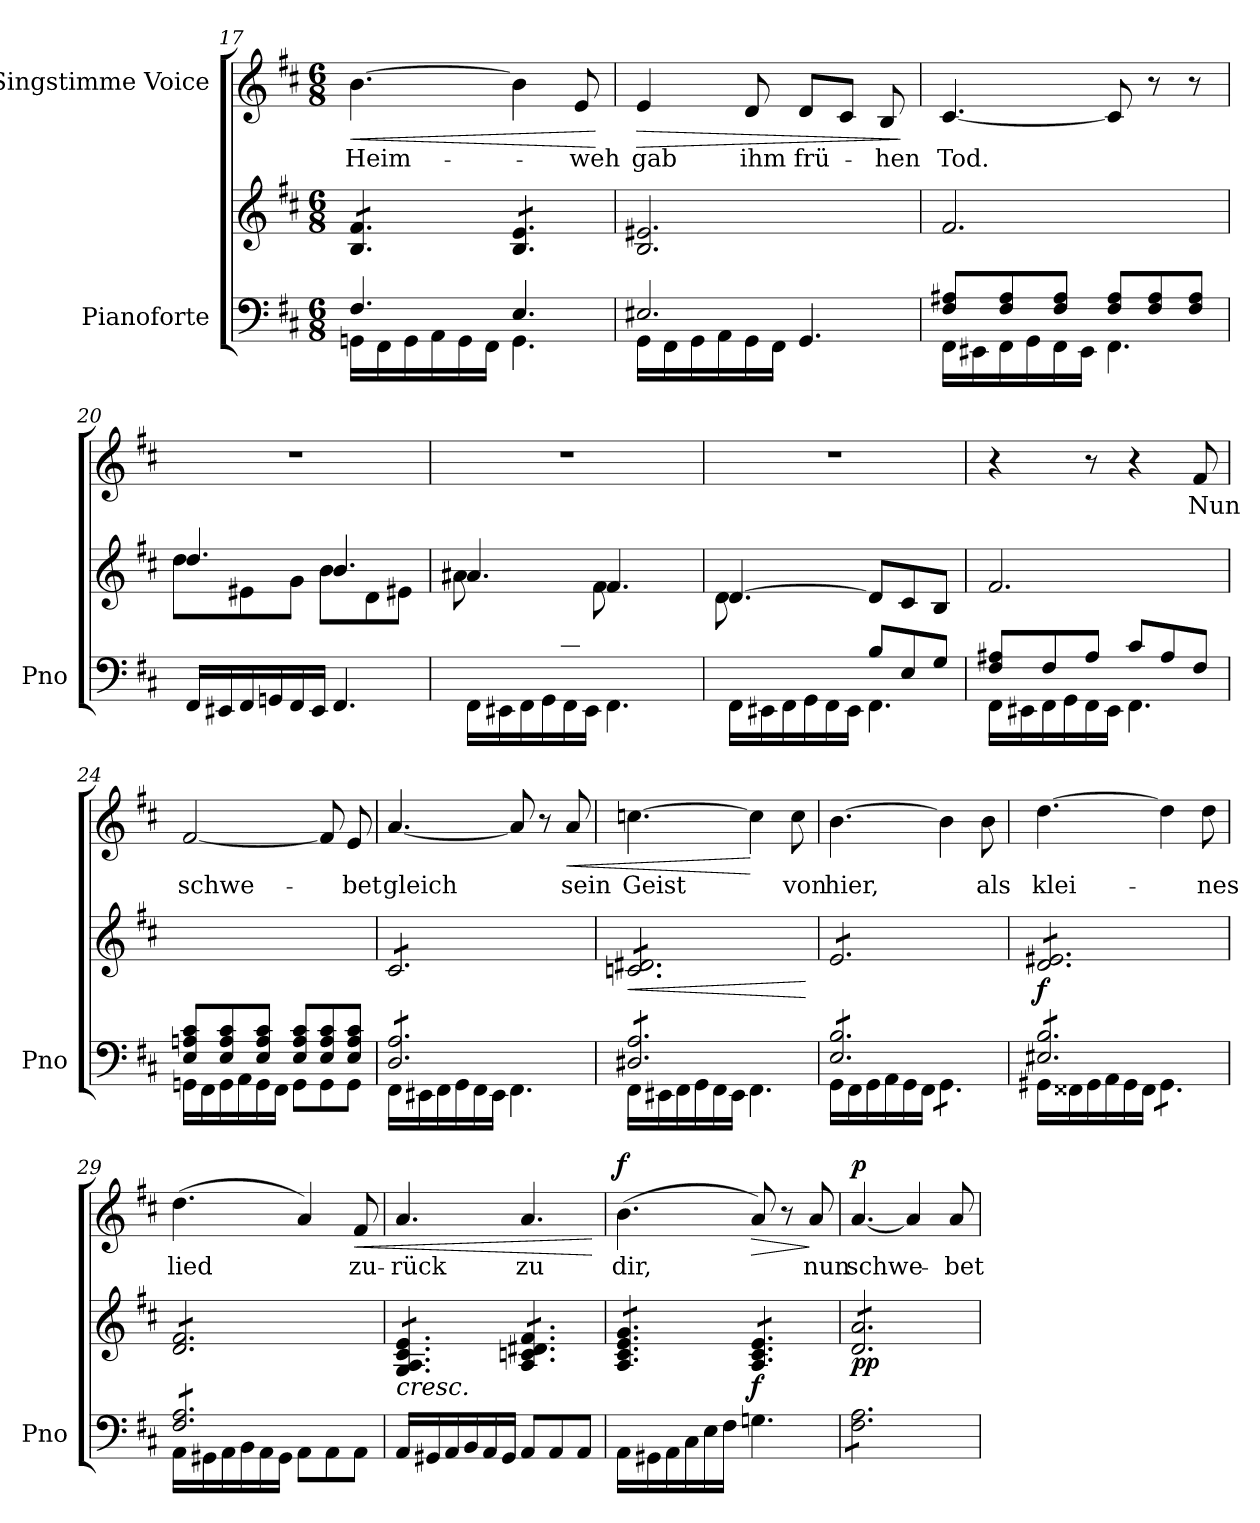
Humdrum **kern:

**kern	**kern	**dynam	**kern	**text	**dynam
*part2	*part2	*part2	*part1	*part1	*part1
*staff3	*staff2	*staff2/3	*staff1	*staff1	*staff1
*I"Pianoforte	*	*	*I"Singstimme Voice	*	*
*I'Pno	*	*	*	*	*
*clefF4	*clefG2	*	*clefG2	*	*
*k[f#c#]	*k[f#c#]	*	*k[f#c#]	*	*
*M6/8	*M6/8	*	*M6/8	*	*
=17	=17	=17	=17	=17	=17
*^	*	*	*	*	*
!	!	!	!	!	!LO:LY:b	!LO:HP:b
*	*	*tremolo	*	*	*	*
4.F#/	16GGn\LL	8B/ 8f#/L	.	[4.b\	Heim-	<
.	16FF#\	.	.	.	.	.
.	16GG\	8B/ 8f#/	.	.	.	.
.	16AA\	.	.	.	.	.
.	16GG\	8B/ 8f#/J	.	.	.	.
.	16FF#\JJ	.	.	.	.	.
4.E/	4.GG\	8B/ 8e/L	.	4b\]	.	.
.	.	8B/ 8e/	.	.	.	.
!	!	!	!	!	!LO:LY:b	!
.	.	8B/ 8e/J	.	8e/	-weh	.
*	*	*Xtremolo	*	*	*	*
*v	*v	*	*	*	*	*
.	.	.	.	.	[
=18	=18	=18	=18	=18	=18
*^	*	*	*	*	*
!	!	!	!	!	!LO:LY:b	!LO:HP:b
2.E#X/	16GG\LL	2.B/ 2.e#X/	.	4e/	gab	>
.	16FF#\	.	.	.	.	.
.	16GG\	.	.	.	.	.
.	16AA\	.	.	.	.	.
!	!	!	!	!	!LO:LY:b	!
.	16GG\	.	.	8d/	ihm	.
.	16FF#\JJ	.	.	.	.	.
!	!	!	!	!	!LO:LY:b	!
.	4.GG/	.	.	8d/L	frü-	.
.	.	.	.	8c#/J	.	.
!	!	!	!	!	!LO:LY:b	!
.	.	.	.	8B/	-hen	.
*v	*v	*	*	*	*	*
.	.	.	.	.	]
=19	=19	=19	=19	=19	=19
*^	*	*	*	*	*
!	!	!	!	!	!LO:LY:b	!
8F#/ 8A#X/L	16FF#\LL	2.f#/	.	[4.c#/	Tod.	.
.	16EE#X\	.	.	.	.	.
8F#/ 8A#/	16FF#\	.	.	.	.	.
.	16GG\	.	.	.	.	.
8F#/ 8A#/J	16FF#\	.	.	.	.	.
.	16EE#\JJ	.	.	.	.	.
8F#/ 8A#/L	4.FF#\	.	.	8c#/]	.	.
8F#/ 8A#/	.	.	.	8r	.	.
8F#/ 8A#/J	.	.	.	8r	.	.
*v	*v	*	*	*	*	*
!!LO:PB:g=z
=20	=20	=20	=20	=20	=20
*	*^	*	*	*	*
16FF#/LL	4.dd/	8dd\L	.	2.r	.	.
16EE#X/	.	.	.	.	.	.
16FF#/	.	8e#X\	.	.	.	.
16GGn/	.	.	.	.	.	.
16FF#/	.	8g\J	.	.	.	.
16EE#/JJ	.	.	.	.	.	.
4.FF#/	4.b/	8b\L	.	.	.	.
.	.	8d\	.	.	.	.
.	.	8e#X\J	.	.	.	.
=21	=21	=21	=21	=21	=21	=21
*^	*	*	*	*	*	*
8ryy	16FF#\LL	4.a#X/	8a#\L	.	2.r	.	.
.	16EE#X\	.	.	.	.	.	.
8A#X/	16FF#\	.	4ryy	.	.	.	.
.	16GG\	.	.	.	.	.	.
8c#/J	16FF#\	.	.	.	.	.	.
.	16EE#\JJ	.	.	.	.	.	.
8ryy	4.FF#\	4.f#/	8f#\L	.	.	.	.
8F#/	.	.	4ryy	.	.	.	.
8A#X/J	.	.	.	.	.	.	.
=22	=22	=22	=22	=22	=22	=22	=22
8ryy	16FF#\LL	[4.d/	8d\L	.	2.r	.	.
.	16EE#X\	.	.	.	.	.	.
8E#X/	16FF#\	.	2ryy	.	.	.	.
.	16GG\	.	.	.	.	.	.
8G/J	16FF#\	.	.	.	.	.	.
.	16EE#\JJ	.	.	.	.	.	.
8B/L	4.FF#\	8d/L]	.	.	.	.	.
8E#/	.	8c#/	.	.	.	.	.
8G/J	.	8B/J	8ryy	.	.	.	.
*	*	*v	*v	*	*	*	*
=23	=23	=23	=23	=23	=23	=23
8F#/ 8A#X/L	16FF#\LL	2.f#/	.	4r	.	.
.	16EE#X\	.	.	.	.	.
8F#/	16FF#\	.	.	.	.	.
.	16GG\	.	.	.	.	.
8A#/J	16FF#\	.	.	8r	.	.
.	16EE#\JJ	.	.	.	.	.
8c#/L	4.FF#\	.	.	4r	.	.
8A#/	.	.	.	.	.	.
!	!	!	!	!	!LO:LY:b	!
8F#/J	.	.	.	8f#/	Nun	.
=24	=24	=24	=24	=24	=24	=24
!	!	!	!	!	!LO:LY:b	!
8E/ 8An/ 8c#/L	16GGn\LL	2.ryy	.	[2f#/	schwe-	.
.	16FF#\	.	.	.	.	.
8E/ 8A/ 8c#/	16GG\	.	.	.	.	.
.	16AA\	.	.	.	.	.
8E/ 8A/ 8c#/J	16GG\	.	.	.	.	.
.	16FF#\JJ	.	.	.	.	.
8E/ 8A/ 8c#/L	8GG\L	.	.	.	.	.
8E/ 8A/ 8c#/	8GG\	.	.	8f#/]	.	.
!	!	!	!	!	!LO:LY:b	!
8E/ 8A/ 8c#/J	8GG\J	.	.	8e/	-bet	.
!!LO:LB:g=z
=25	=25	=25	=25	=25	=25	=25
!	!	!	!	!	!LO:LY:b	!
*tremolo	*	*	*	*	*	*
*	*	*tremolo	*	*	*	*
8D/ 8A/L	16FF#\LL	8c#/L	.	[4.a/	gleich	.
.	16EE#X\	.	.	.	.	.
8D/ 8A/	16FF#\	8c#/	.	.	.	.
.	16GG\	.	.	.	.	.
8D/ 8A/	16FF#\	8c#/	.	.	.	.
.	16EE#\JJ	.	.	.	.	.
8D/ 8A/	4.FF#\	8c#/	.	8a/]	.	.
8D/ 8A/	.	8c#/	.	8r	.	.
!	!	!	!	!	!LO:LY:b	!LO:HP:b
8D/ 8A/J	.	8c#/J	.	8a/	sein	<
=26	=26	=26	=26	=26	=26	=26
!	!	!	!LO:HP:b	!	!LO:LY:b	!
8D#X/ 8A/L	16FF#\LL	8cn/ 8d#X/L	<	[4.ccn\	Geist	.
.	16EE#X\	.	.	.	.	.
8D#X/ 8A/	16FF#\	8cn/ 8d#X/	.	.	.	.
.	16GG\	.	.	.	.	.
8D#X/ 8A/	16FF#\	8cn/ 8d#X/	.	.	.	.
.	16EE#\JJ	.	.	.	.	.
8D#X/ 8A/	4.FF#\	8cn/ 8d#X/	.	4cc\]	.	[
8D#X/ 8A/	.	8cn/ 8d#X/	.	.	.	.
!	!	!	!	!	!LO:LY:b	!
8D#X/ 8A/J	.	8cn/ 8d#X/J	.	8cc\	von	.
*v	*v	*	*	*	*	*
.	.	[	.	.	.
=27	=27	=27	=27	=27	=27
*^	*	*	*	*	*
!	!	!	!	!	!LO:LY:b	!
8E/ 8B/L	16GG\LL	8e/L	.	[4.b\	hier,	.
.	16FF#\	.	.	.	.	.
8E/ 8B/	16GG\	8e/	.	.	.	.
.	16AA\	.	.	.	.	.
8E/ 8B/	16GG\	8e/	.	.	.	.
.	16FF#\JJ	.	.	.	.	.
8E/ 8B/	8GG\L	8e/	.	4b\]	.	.
8E/ 8B/	8GG\	8e/	.	.	.	.
!	!	!	!	!	!LO:LY:b	!
8E/ 8B/J	8GG\J	8e/J	.	8b\	als	.
=28	=28	=28	=28	=28	=28	=28
!	!	!	!LO:DY:b	!	!LO:LY:b	!
8E#X/ 8B/L	16GG#X\LL	8d/ 8e#X/L	f	[4.dd\	klei-	.
.	16FF##X\	.	.	.	.	.
8E#X/ 8B/	16GG#\	8d/ 8e#X/	.	.	.	.
.	16AA\	.	.	.	.	.
8E#X/ 8B/	16GG#\	8d/ 8e#X/	.	.	.	.
.	16FF##\JJ	.	.	.	.	.
8E#X/ 8B/	8GG#\L	8d/ 8e#X/	.	4dd\]	.	.
8E#X/ 8B/	8GG#\	8d/ 8e#X/	.	.	.	.
!	!	!	!	!	!LO:LY:b	!
8E#X/ 8B/J	8GG#\J	8d/ 8e#X/J	.	8dd\	-nes	.
=29	=29	=29	=29	=29	=29	=29
!	!	!	!	!	!LO:LY:b	!
8F#/ 8A/L	16AA\LL	8d/ 8f#/L	.	(>4.dd\	lied	.
.	16GG#X\	.	.	.	.	.
8F#/ 8A/	16AA\	8d/ 8f#/	.	.	.	.
.	16BB\	.	.	.	.	.
8F#/ 8A/	16AA\	8d/ 8f#/	.	.	.	.
.	16GG#\JJ	.	.	.	.	.
8F#/ 8A/	8AA\L	8d/ 8f#/	.	4a/)	.	.
8F#/ 8A/	8AA\	8d/ 8f#/	.	.	.	.
!	!	!	!	!	!LO:LY:b	!LO:HP:b
8F#/ 8A/J	8AA\J	8d/ 8f#/J	.	8f#/	zu-	<
*Xtremolo	*	*	*	*	*	*
!!LO:LB:g=z
=30	=30	=30	=30	=30	=30	=30
!	!	!LO:TX:b:i:t=cresc.	!	!	!	!
!	!	!	!	!	!LO:LY:b	!
*v	*v	*	*	*	*	*
16AA/LL	8G/ 8A/ 8c#/ 8e/L	.	4.a/	-rück	.
16GG#X/	.	.	.	.	.
16AA/	8G/ 8A/ 8c#/ 8e/	.	.	.	.
16BB/	.	.	.	.	.
16AA/	8G/ 8A/ 8c#/ 8e/J	.	.	.	.
16GG#/JJ	.	.	.	.	.
!	!	!	!	!LO:LY:b	!
8AA/L	8A/ 8cn/ 8d#X/ 8f#/L	.	4.a/	zu	.
8AA/	8A/ 8cn/ 8d#X/ 8f#/	.	.	.	.
8AA/J	8A/ 8cn/ 8d#X/ 8f#/J	.	.	.	.
.	.	.	.	.	[
=31	=31	=31	=31	=31	=31
!	!	!	!	!LO:LY:b	!LO:DY:a
16AA\LL	8A/ 8c#/ 8e/ 8g/L	.	(<4.b\	dir,	f
16GG#X\	.	.	.	.	.
16AA\	8A/ 8c#/ 8e/ 8g/	.	.	.	.
16C#\	.	.	.	.	.
16E\	8A/ 8c#/ 8e/ 8g/J	.	.	.	.
16F#\JJ	.	.	.	.	.
!	!	!LO:DY:b	!	!	!LO:HP:b
4.Gn\	8A/ 8c#/ 8e/L	f	8a/)	.	>
.	8A/ 8c#/ 8e/	.	8r	.	.
!	!	!	!	!LO:LY:b	!
.	8A/ 8c#/ 8e/J	.	8a/	nun	]
=32	=32	=32	=32	=32	=32
!	!	!LO:DY:b	!	!LO:LY:b	!LO:DY:a
*tremolo	*	*	*	*	*
8F#\ 8A\L	8d/ 8a/L	pp	[4.a/	schwe-	p
8F#\ 8A\	8d/ 8a/	.	.	.	.
8F#\ 8A\	8d/ 8a/	.	.	.	.
8F#\ 8A\	8d/ 8a/	.	4a/]	.	.
8F#\ 8A\	8d/ 8a/	.	.	.	.
!	!	!	!	!LO:LY:b	!
8F#\ 8A\J	8d/ 8a/J	.	8a/	-bet	.
*	*Xtremolo	*	*	*	*
*Xtremolo	*	*	*	*	*
=	=	=	=	=	=
*-	*-	*-	*-	*-	*-
